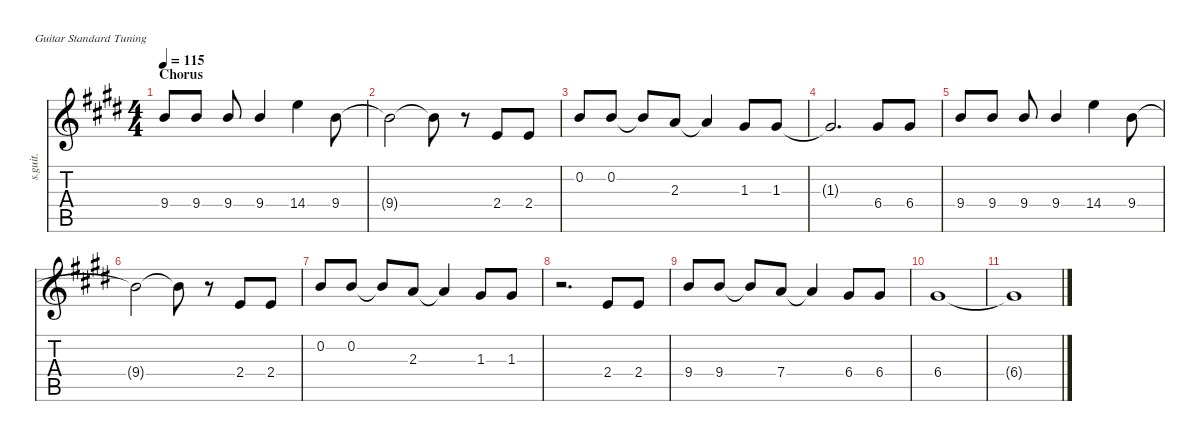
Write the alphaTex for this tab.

\defaultSystemsLayout 4
\hideDynamics
\bracketExtendMode nobrackets
\track ("Steel Guitar" "s.guit.") {instrument acousticguitarsteel}
\staff {score tabs}
\tuning (E4 B3 G3 D3 A2 E2)
\ts (4 4)
\section ("" "Chorus")
\tempo 115
\clef g2
\ks e
9.4{acc forcenatural}.8{dy mf beam Up} 9.4{acc forcenatural}.8{beam Up} 9.4{acc forcenatural}.8{beam Up} 9.4{acc forcenatural}.4{beam Up} 14.4{acc forcenatural}.4{beam Down} 9.4{acc forcenatural}.8{beam Down} |
9.4{t acc forcenatural}.2{beam Down} 9.4{t acc forcenatural}.8{beam Down} r.8{beam Down} 2.4{acc forcenatural}.8{beam Up} 2.4{acc forcenatural}.8{beam Up} |
0.2{acc forcenatural}.8{beam Up} 0.2{acc forcenatural}.8{beam Up} 0.2{t acc forcenatural}.8{beam Up} 2.3{acc forcenatural}.8{beam Up} 2.3{t acc forcenatural}.4{beam Up} 1.3{acc #}.8{beam Up} 1.3{acc #}.8{beam Up} |
1.3{t acc #}.2{d beam Up} 6.4{acc #}.8{beam Up} 6.4{acc #}.8{beam Up} |
9.4{acc forcenatural}.8{beam Up} 9.4{acc forcenatural}.8{beam Up} 9.4{acc forcenatural}.8{beam Up} 9.4{acc forcenatural}.4{beam Up} 14.4{acc forcenatural}.4{beam Down} 9.4{acc forcenatural}.8{beam Down} |
9.4{t acc forcenatural}.2{beam Down} 9.4{t acc forcenatural}.8{beam Down} r.8{beam Down} 2.4{acc forcenatural}.8{beam Up} 2.4{acc forcenatural}.8{beam Up} |
0.2{acc forcenatural}.8{beam Up} 0.2{acc forcenatural}.8{beam Up} 0.2{t acc forcenatural}.8{beam Up} 2.3{acc forcenatural}.8{beam Up} 2.3{t acc forcenatural}.4{beam Up} 1.3{acc #}.8{beam Up} 1.3{acc #}.8{beam Up} |
r.2{d beam Down} 2.4{acc forcenatural}.8{beam Up} 2.4{acc forcenatural}.8{beam Up} |
9.4{acc forcenatural}.8{beam Up} 9.4{acc forcenatural}.8{beam Up} 9.4{t acc forcenatural}.8{beam Up} 7.4{acc forcenatural}.8{beam Up} 7.4{t acc forcenatural}.4{beam Up} 6.4{acc #}.8{beam Up} 6.4{acc #}.8{beam Up} |
6.4{acc #}.1{beam Up} |
6.4{t acc #}.1{beam Up}
